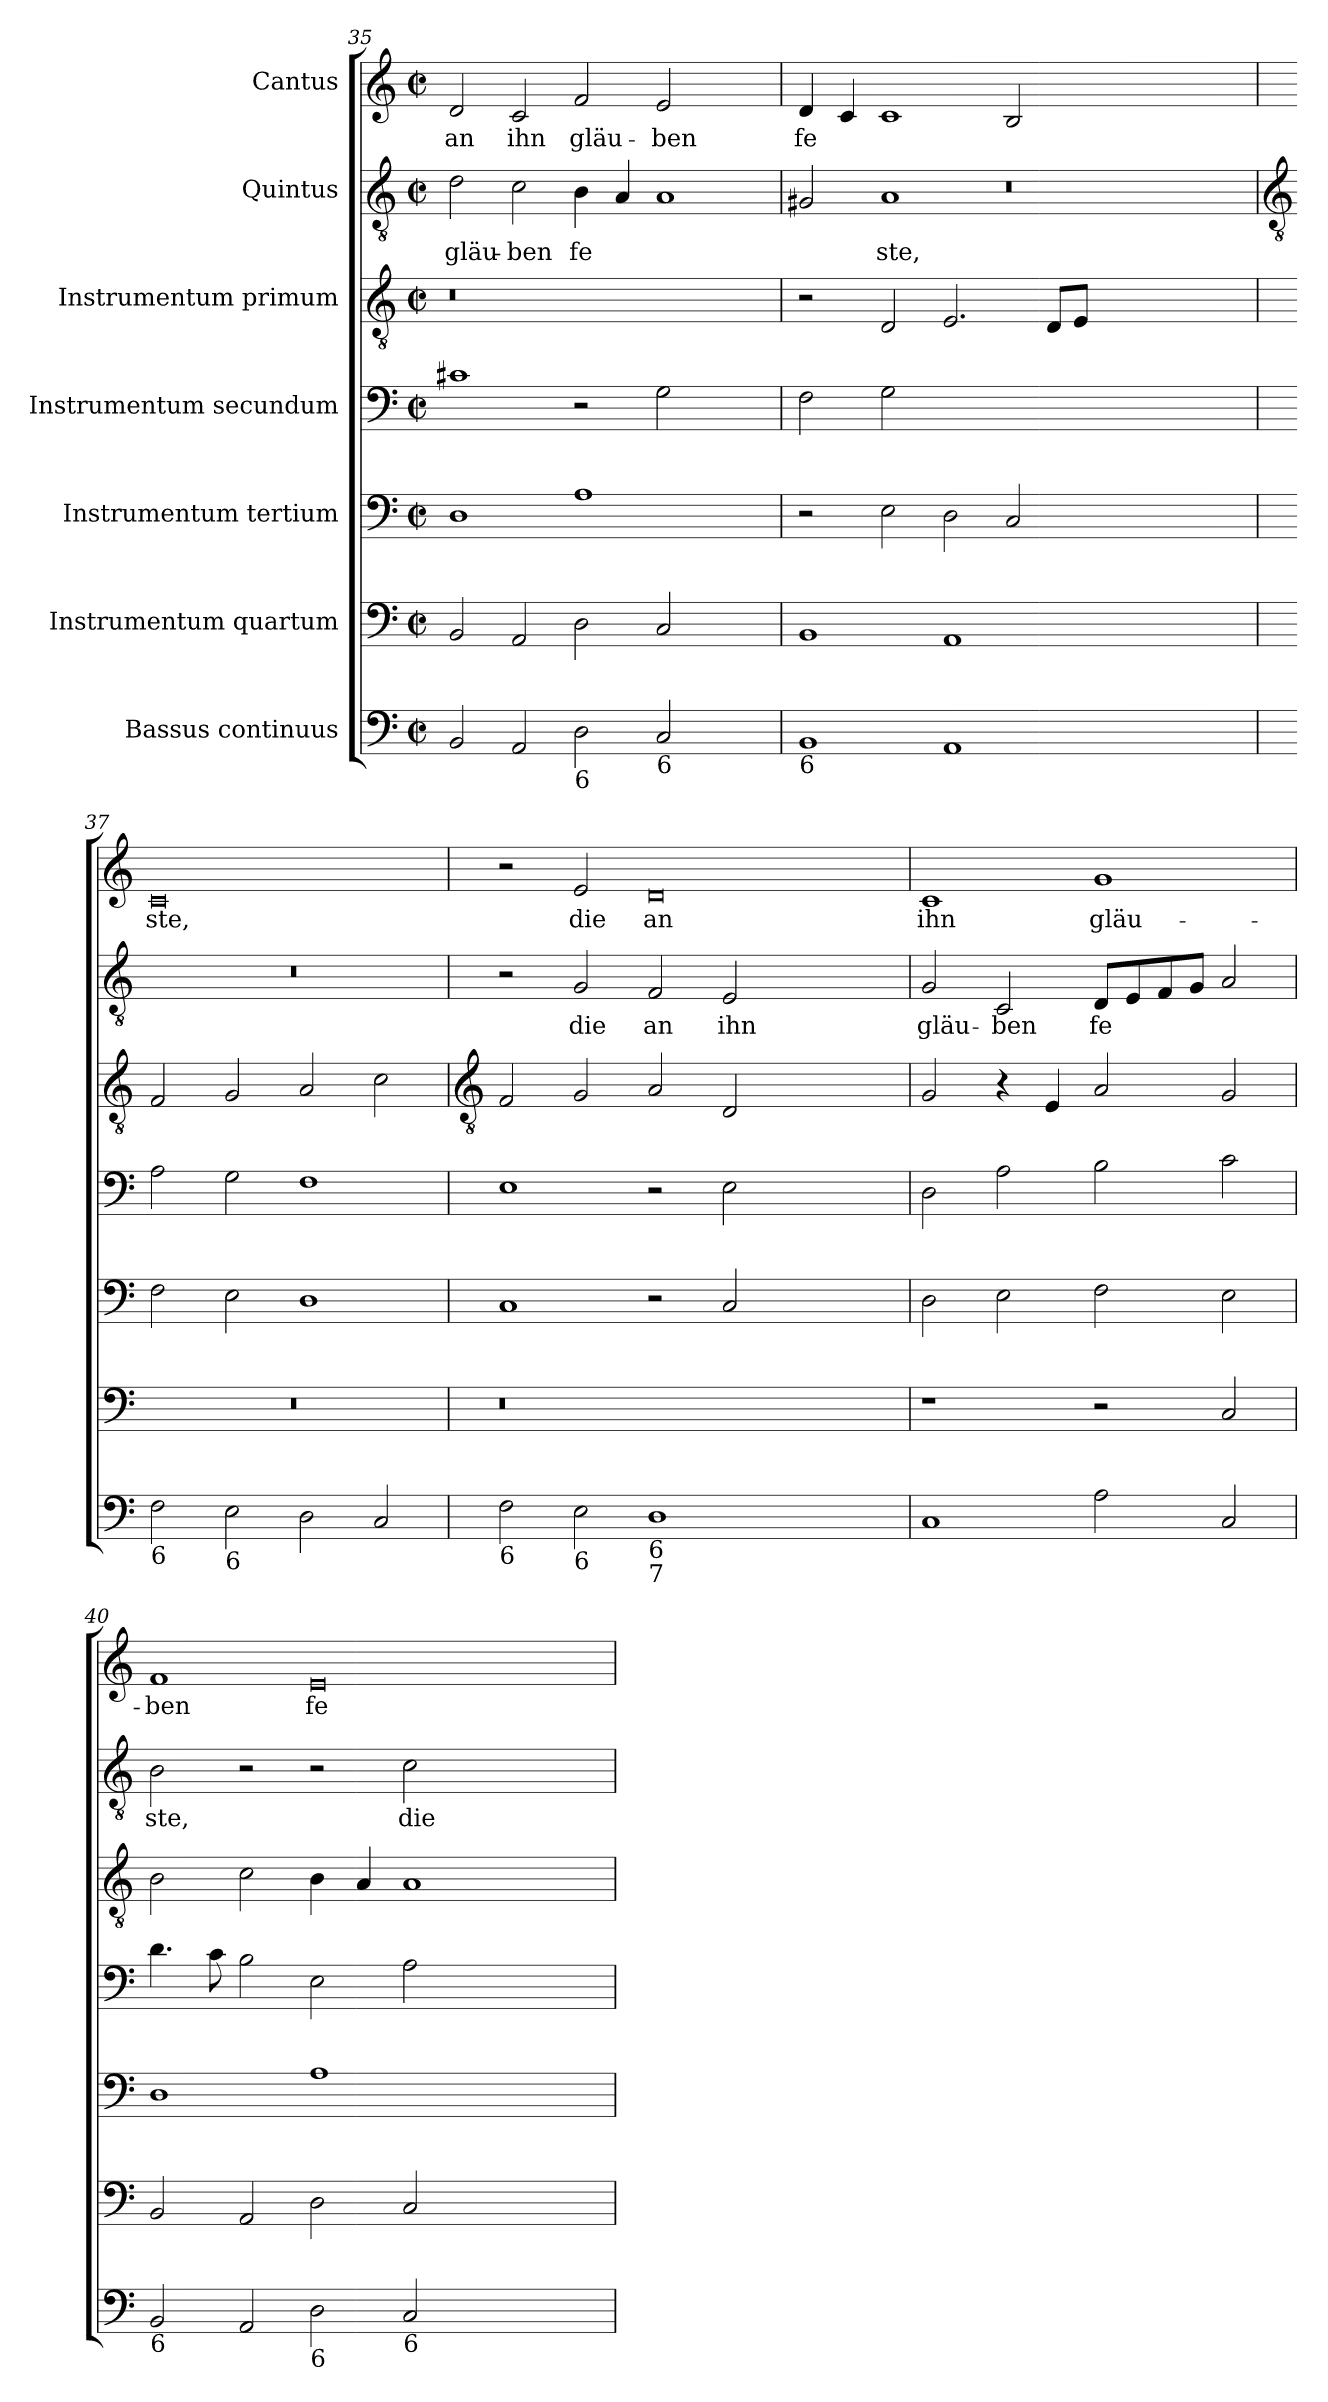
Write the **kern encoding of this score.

**kern	**kern	**kern	**kern	**kern	**kern	**text	**kern	**text
*part7	*part6	*part5	*part4	*part3	*part2	*part2	*part1	*part1
*staff7	*staff6	*staff5	*staff4	*staff3	*staff2	*staff2	*staff1	*staff1
*I"Bassus continuus	*I"Instrumentum quartum	*I"Instrumentum tertium	*I"Instrumentum secundum	*I"Instrumentum primum	*I"Quintus	*	*I"Cantus	*
*clefF4	*clefF4	*clefF4	*clefF4	*clefGv2	*clefGv2	*	*clefG2	*
*k[]	*k[]	*k[]	*k[]	*k[]	*k[]	*	*k[]	*
*C:	*C:	*C:	*C:	*C:	*C:	*	*C:	*
*M4/2	*M4/2	*M4/2	*M4/2	*M4/2	*M4/2	*	*M4/2	*
*met(c|)	*met(c|)	*met(c|)	*met(c|)	*met(c|)	*met(c|)	*	*met(c|)	*
=35A	=35A	=35A	=35A	=35A	=35A	=35A	=35A	=35A
!	!	!	!	!	!	!LO:LY:b	!	!LO:LY:b
2BB	2BB	1D	1c#X	0r	2d	gläu-	2d	an
!	!	!	!	!	!	!LO:LY:b	!	!LO:LY:b
2AA	2AA	.	.	.	2c	-ben	2c	ihn
!LO:TX:b:t=6	!	!	!	!	!	!	!	!
!	!	!	!	!	!	!LO:LY:b	!	!LO:LY:b
2D	2D	1A	2r	.	4B	fe	2f	gläu-
.	.	.	.	.	4A	.	.	.
!LO:TX:b:t=6	!	!	!	!	!	!	!	!
!	!	!	!	!	!	!	!	!LO:LY:b
2C	2C	.	2G	.	1A	.	2e	-ben
2ryy	2ryy	2ryy	2ryy	2ryy	.	.	2ryy	.
!!LO:LB:g=z
=36	=36	=36	=36	=36	=36	=36	=36	=36
!LO:TX:b:t=6	!	!	!	!	!	!	!	!
!	!	!	!	!	!	!	!	!LO:LY:b
1BB	1BB	2r	2F	2r	2G#X	.	4d	fe
.	.	.	.	.	.	.	4c	.
!	!	!	!	!	!	!LO:LY:b	!	!
.	.	2E	2G	2D	1A	ste,	1c	.
1AA	1AA	2D	0ryy	2.E	.	.	.	.
.	.	2C	.	.	0r	.	2B	.
.	.	.	.	8DL	.	.	.	.
.	.	.	.	8EJ	.	.	.	.
1.ryy	1.ryy	1.ryy	.	1.ryy	.	.	1.ryy	.
.	.	.	2ryy	.	.	.	.	.
!!LO:LB:g=z
=37	=37	=37	=37	=37	=37	=37	=37	=37
*	*	*	*	*	*clefGv2	*	*	*
!LO:TX:b:t=6	!	!	!	!	!	!	!	!
!	!	!	!	!	!	!	!	!LO:LY:b
2F	0r	2F	2A	2F	0r	.	0c	ste,
!LO:TX:b:t=6	!	!	!	!	!	!	!	!
2E	.	2E	2G	2G	.	.	.	.
2D	.	1D	1F	2A	.	.	.	.
2C	.	.	.	2c	.	.	.	.
!!LO:LB:g=z
=38	=38	=38	=38	=38	=38	=38	=38	=38
*	*	*	*	*clefGv2	*	*	*	*
!LO:TX:b:t=6	!	!	!	!	!	!	!	!
2F	0r	1C	1E	2F	2r	.	2r	.
!LO:TX:b:t=6	!	!	!	!	!	!	!	!
!	!	!	!	!	!	!LO:LY:b	!	!LO:LY:b
2E	.	.	.	2G	2G	die	2e	die
!LO:TX:b:t=6	!	!	!	!	!	!	!	!
!LO:TX:b:t=7	!	!	!	!	!	!	!	!
!	!	!	!	!	!	!LO:LY:b	!	!LO:LY:b
1D	.	2r	2r	2A	2F	an	0d	an
!	!	!	!	!	!	!LO:LY:b	!	!
.	.	2C	2E	2D	2E	ihn	.	.
1ryy	1ryy	1ryy	1ryy	1ryy	1ryy	.	.	.
=39	=39	=39	=39	=39	=39	=39	=39	=39
!	!	!	!	!	!	!LO:LY:b	!	!LO:LY:b
1C	1r	2D	2D	2G	2G	gläu-	1c	ihn
!	!	!	!	!	!	!LO:LY:b	!	!
.	.	2E	2A	4r	2C	-ben	.	.
.	.	.	.	4E	.	.	.	.
!	!	!	!	!	!	!LO:LY:b	!	!LO:LY:b
2A	2r	2F	2B	2A	8DL	fe	1g	gläu-
.	.	.	.	.	8E	.	.	.
.	.	.	.	.	8F	.	.	.
.	.	.	.	.	8GJ	.	.	.
2C	2C	2E	2c	2G	2A	.	.	.
=40	=40	=40	=40	=40	=40	=40	=40	=40
!LO:TX:b:t=6	!	!	!	!	!	!	!	!
!	!	!	!	!	!	!LO:LY:b	!	!LO:LY:b
2BB	2BB	1D	4.d	2B	2B	ste,	1f	-ben
.	.	.	8c	.	.	.	.	.
2AA	2AA	.	2B	2c	2r	.	.	.
!LO:TX:b:t=6	!	!	!	!	!	!	!	!
!	!	!	!	!	!	!	!	!LO:LY:b
2D	2D	1A	2E	4B	2r	.	0e	fe-
.	.	.	.	4A	.	.	.	.
!LO:TX:b:t=6	!	!	!	!	!	!	!	!
!	!	!	!	!	!	!LO:LY:b	!	!
2C	2C	.	2A	1A	2c	die	.	.
1ryy	1ryy	1ryy	1ryy	.	1ryy	.	.	.
.	.	.	.	2ryy	.	.	.	.
=	=	=	=	=	=	=	=	=
*-	*-	*-	*-	*-	*-	*-	*-	*-
